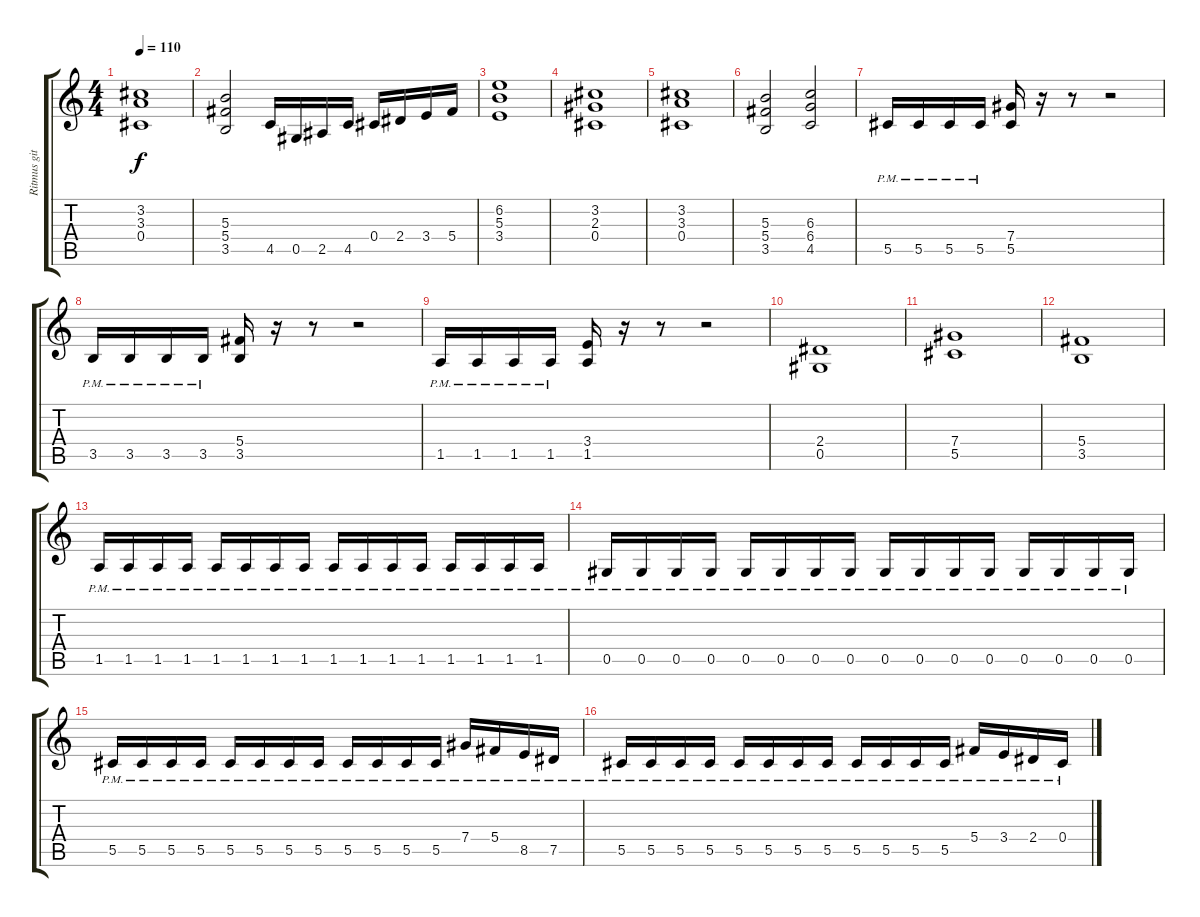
\track ("Ritmus gitár" "Ritmus git") {instrument distortionguitar}
\staff {score tabs}
\tuning (Eb4 Bb3 Gb3 Db3 Ab2 Eb2) {hide}
\ts (4 4)
\tempo 110
\clef g2
\ks c
(3.2 3.3 0.4).1{dy f} |
(5.3 5.4 3.5).2 4.5.16 0.5.16 2.5.16 4.5.16 0.4.16 2.4.16 3.4.16 5.4.16 |
(6.2 5.3 3.4).1 |
(3.2 2.3 0.4).1 |
(3.2 3.3 0.4).1 |
(5.3 5.4 3.5).2 (6.3 6.4 4.5).2 |
5.5{pm}.16 5.5{pm}.16 5.5{pm}.16 5.5{pm}.16 (7.4 5.5).16 r.16 r.8 r.2 |
3.5{pm}.16 3.5{pm}.16 3.5{pm}.16 3.5{pm}.16 (5.4 3.5).16 r.16 r.8 r.2 |
1.5{pm}.16 1.5{pm}.16 1.5{pm}.16 1.5{pm}.16 (3.4 1.5).16 r.16 r.8 r.2 |
(2.4 0.5).1 |
(7.4 5.5).1 |
(5.4 3.5).1 |
1.5{pm}.16 1.5{pm}.16 1.5{pm}.16 1.5{pm}.16 1.5{pm}.16 1.5{pm}.16 1.5{pm}.16 1.5{pm}.16 1.5{pm}.16 1.5{pm}.16 1.5{pm}.16 1.5{pm}.16 1.5{pm}.16 1.5{pm}.16 1.5{pm}.16 1.5{pm}.16 |
0.5{pm}.16 0.5{pm}.16 0.5{pm}.16 0.5{pm}.16 0.5{pm}.16 0.5{pm}.16 0.5{pm}.16 0.5{pm}.16 0.5{pm}.16 0.5{pm}.16 0.5{pm}.16 0.5{pm}.16 0.5{pm}.16 0.5{pm}.16 0.5{pm}.16 0.5{pm}.16 |
5.5{pm}.16 5.5{pm}.16 5.5{pm}.16 5.5{pm}.16 5.5{pm}.16 5.5{pm}.16 5.5{pm}.16 5.5{pm}.16 5.5{pm}.16 5.5{pm}.16 5.5{pm}.16 5.5{pm}.16 7.4{pm}.16 5.4{pm}.16 8.5{pm}.16 7.5{pm}.16 |
5.5{pm}.16 5.5{pm}.16 5.5{pm}.16 5.5{pm}.16 5.5{pm}.16 5.5{pm}.16 5.5{pm}.16 5.5{pm}.16 5.5{pm}.16 5.5{pm}.16 5.5{pm}.16 5.5{pm}.16 5.4{pm}.16 3.4{pm}.16 2.4{pm}.16 0.4{pm}.16
